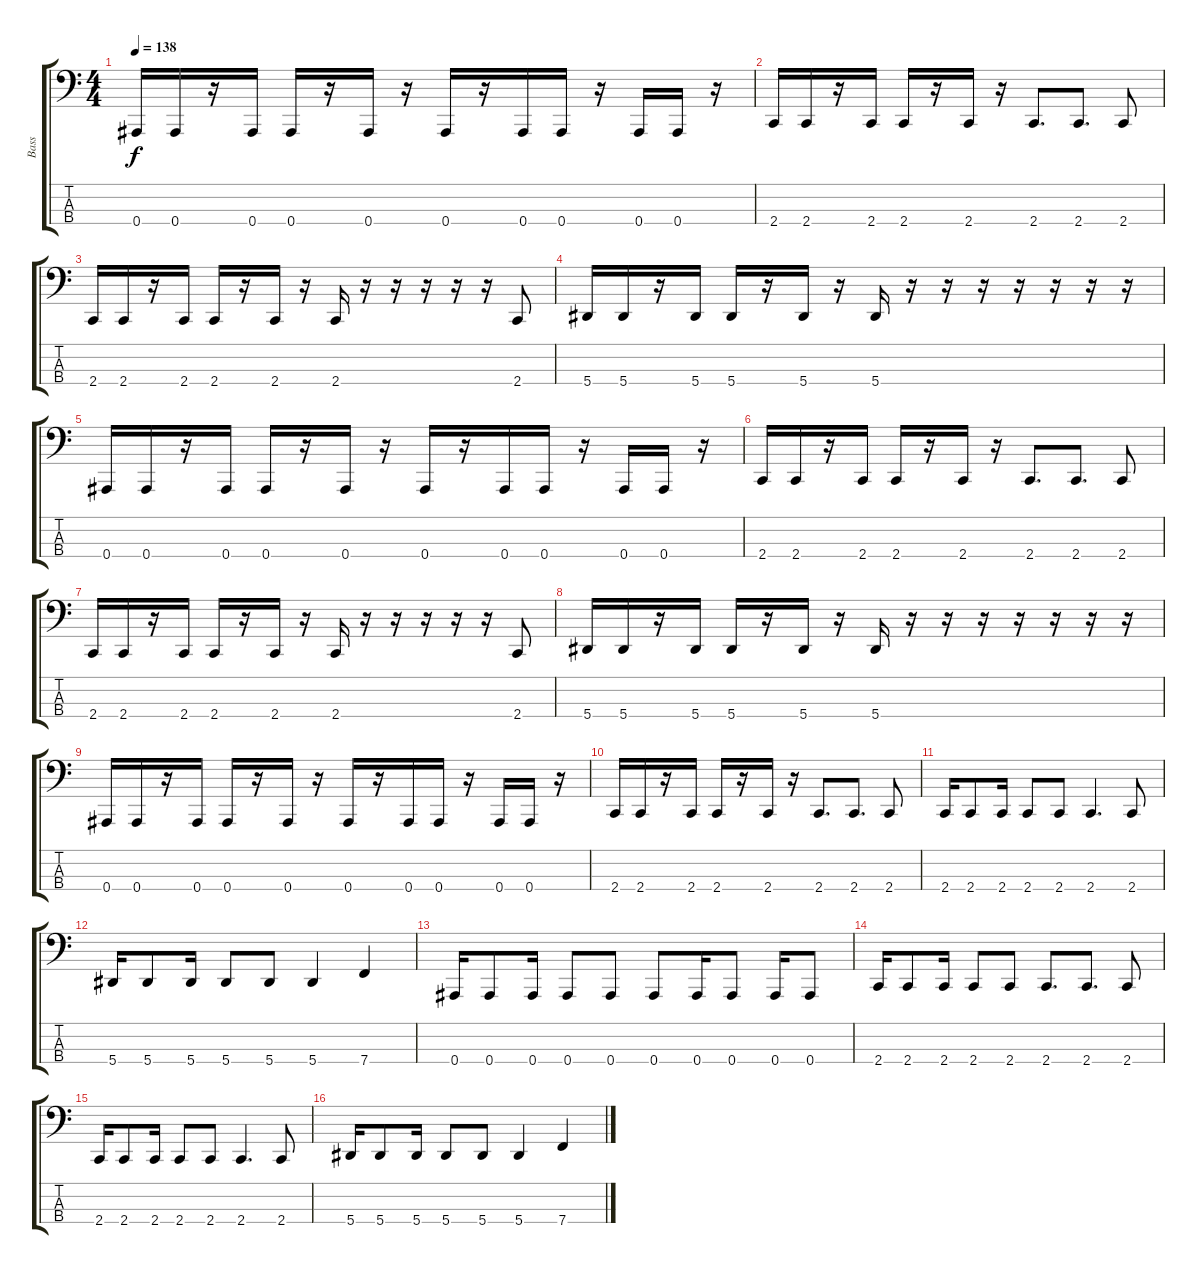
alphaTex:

\track ("Bass" "Bass") {instrument electricbasspick}
\staff {score tabs}
\tuning (Eb2 Bb1 F1 Bb0) {hide}
\ts (4 4)
\tempo 138
\clef f4
\ks c
0.4.16{dy f} 0.4.16 r.16 0.4.16 0.4.16 r.16 0.4.16 r.16 0.4.16 r.16 0.4.16 0.4.16 r.16 0.4.16 0.4.16 r.16 |
2.4.16 2.4.16 r.16 2.4.16 2.4.16 r.16 2.4.16 r.16 2.4.8{d} 2.4.8{d} 2.4.8 |
2.4.16 2.4.16 r.16 2.4.16 2.4.16 r.16 2.4.16 r.16 2.4.16 r.16 r.16 r.16 r.16 r.16 2.4.8 |
5.4.16 5.4.16 r.16 5.4.16 5.4.16 r.16 5.4.16 r.16 5.4.16 r.16 r.16 r.16 r.16 r.16 r.16 r.16 |
0.4.16 0.4.16 r.16 0.4.16 0.4.16 r.16 0.4.16 r.16 0.4.16 r.16 0.4.16 0.4.16 r.16 0.4.16 0.4.16 r.16 |
2.4.16 2.4.16 r.16 2.4.16 2.4.16 r.16 2.4.16 r.16 2.4.8{d} 2.4.8{d} 2.4.8 |
2.4.16 2.4.16 r.16 2.4.16 2.4.16 r.16 2.4.16 r.16 2.4.16 r.16 r.16 r.16 r.16 r.16 2.4.8 |
5.4.16 5.4.16 r.16 5.4.16 5.4.16 r.16 5.4.16 r.16 5.4.16 r.16 r.16 r.16 r.16 r.16 r.16 r.16 |
0.4.16 0.4.16 r.16 0.4.16 0.4.16 r.16 0.4.16 r.16 0.4.16 r.16 0.4.16 0.4.16 r.16 0.4.16 0.4.16 r.16 |
2.4.16 2.4.16 r.16 2.4.16 2.4.16 r.16 2.4.16 r.16 2.4.8{d} 2.4.8{d} 2.4.8 |
2.4.16 2.4.8 2.4.16 2.4.8 2.4.8 2.4.4{d} 2.4.8 |
5.4.16 5.4.8 5.4.16 5.4.8 5.4.8 5.4.4 7.4.4 |
0.4.16 0.4.8 0.4.16 0.4.8 0.4.8 0.4.8 0.4.16 0.4.8 0.4.16 0.4.8 |
2.4.16 2.4.8 2.4.16 2.4.8 2.4.8 2.4.8{d} 2.4.8{d} 2.4.8 |
2.4.16 2.4.8 2.4.16 2.4.8 2.4.8 2.4.4{d} 2.4.8 |
5.4.16 5.4.8 5.4.16 5.4.8 5.4.8 5.4.4 7.4.4
